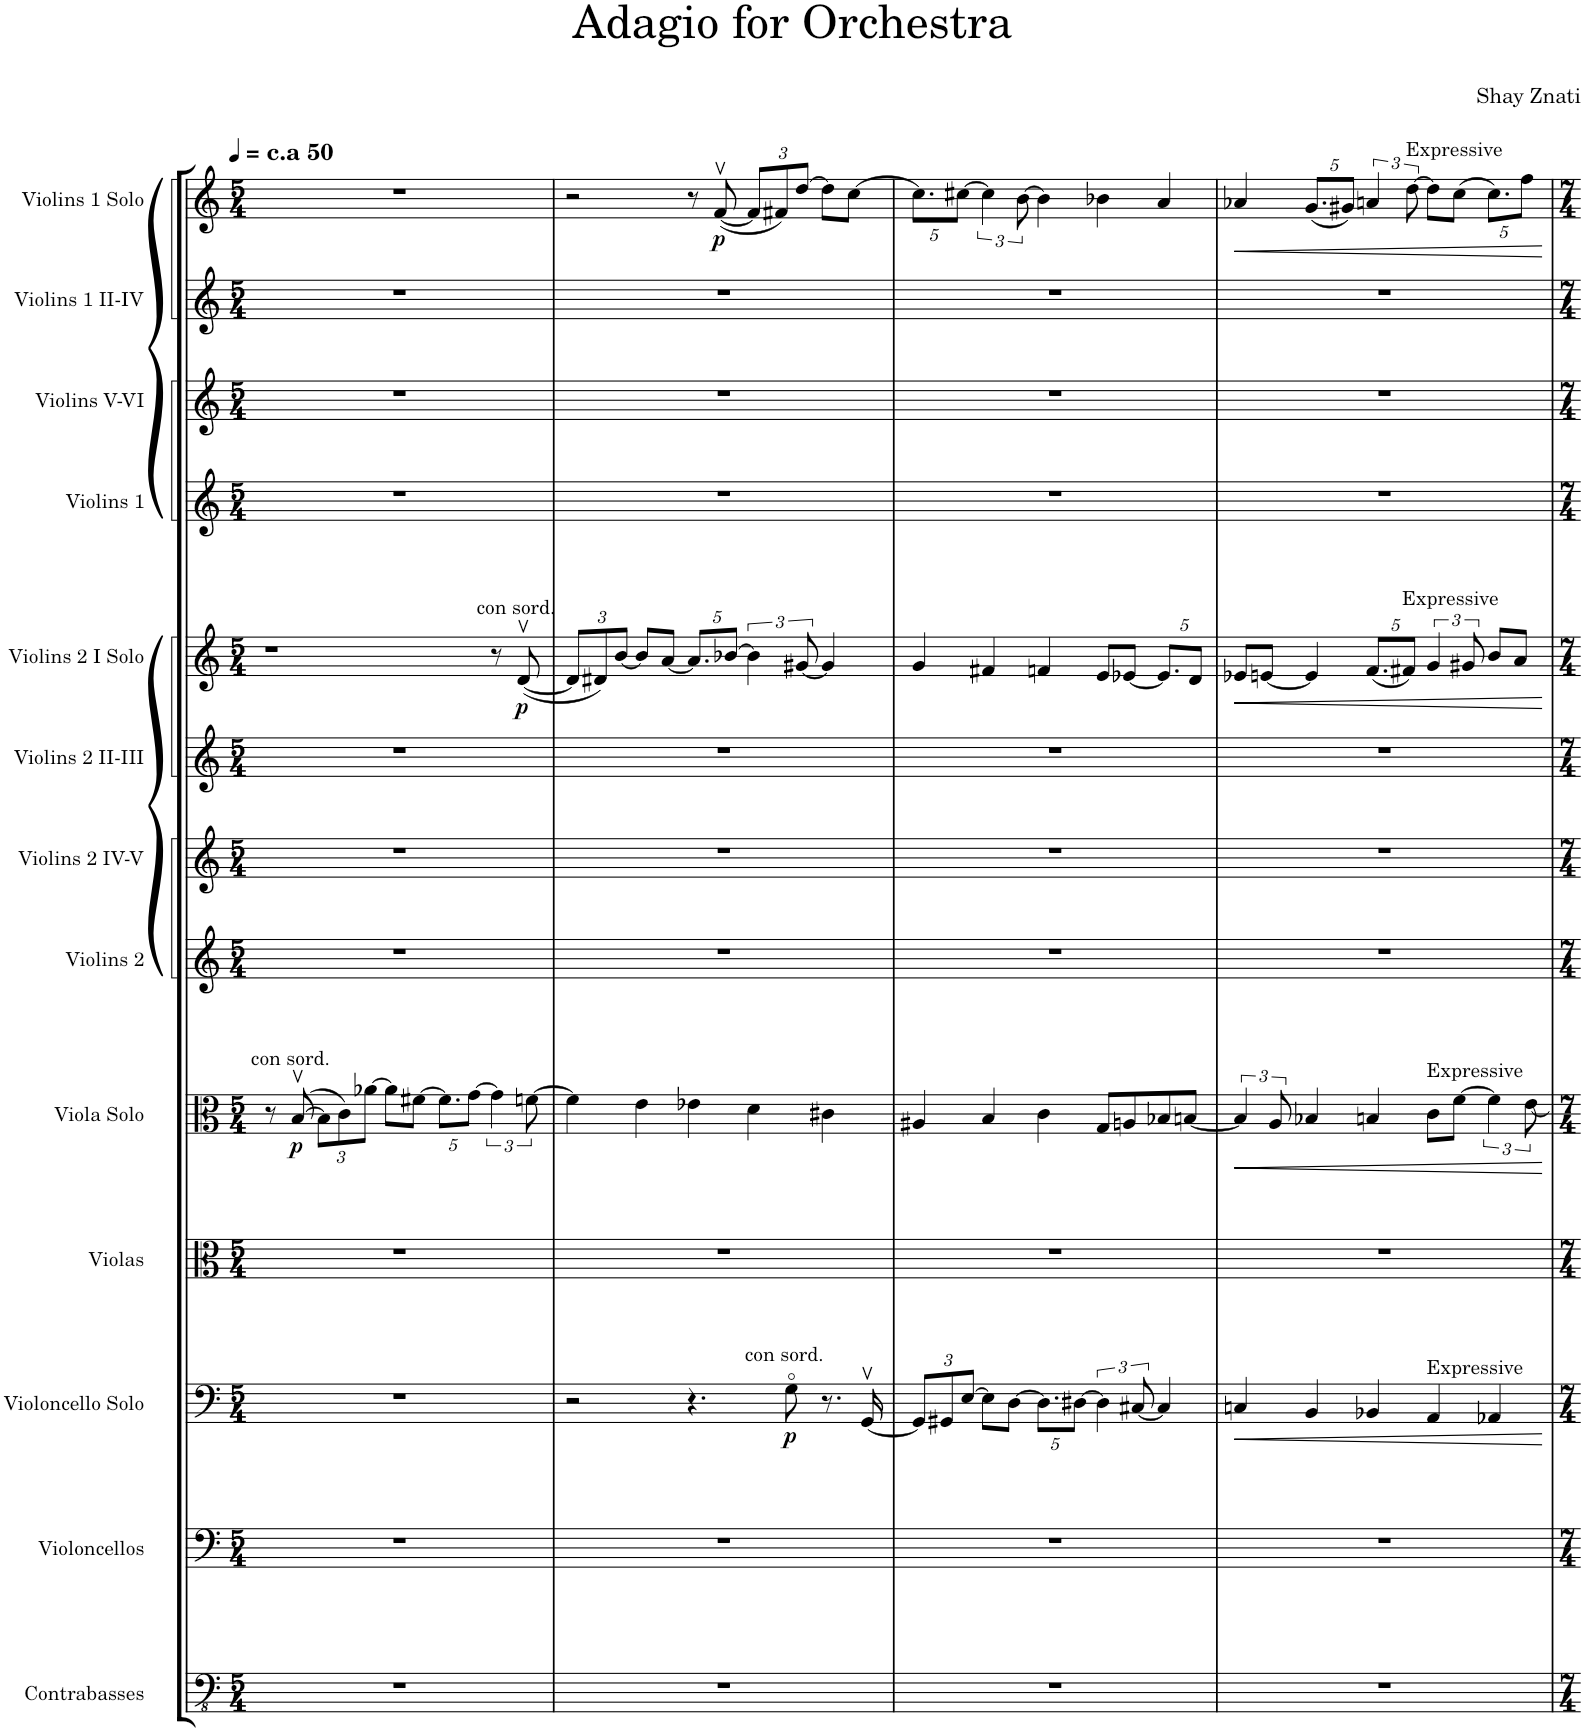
**kern	**kern	**kern	**dynam	**kern	**kern	**dynam	**kern	**kern	**kern	**kern	**dynam	**kern	**kern	**kern	**kern	**dynam
*part13	*part12	*part11	*part11	*part10	*part9	*part9	*part8	*part7	*part6	*part5	*part5	*part4	*part3	*part2	*part1	*part1
*staff13	*staff12	*staff11	*staff11	*staff10	*staff9	*staff9	*staff8	*staff7	*staff6	*staff5	*staff5	*staff4	*staff3	*staff2	*staff1	*staff1
*I"Contrabasses	*I"Violoncellos	*I"Violoncello Solo	*	*I"Violas	*I"Viola Solo	*	*I"Violins 2	*I"Violins 2 IV-V	*I"Violins 2 II-III	*I"Violins 2 I Solo	*	*I"Violins 1	*I"Violins V-VI	*I"Violins 1 II-IV	*I"Violins 1 Solo	*
*I'Cbs.	*I'Vcs.	*I'Vc. Solo	*	*I'Vlas.	*I'Vla.  Solo	*	*I'Vlns. 2	*I'Vlns. 2 IV-V	*I'Vlns. 2 II-III	*I'Vlns. 2 I Solo	*	*I'Vlns. 1	*I'Vlns.1 V-VI	*I'Vlns.1 II-IV	*I'Vlns.1 Solo	*
*clefFv4	*clefF4	*clefF4	*	*clefC3	*clefC3	*	*clefG2	*clefG2	*clefG2	*clefG2	*	*clefG2	*clefG2	*clefG2	*clefG2	*
*k[]	*k[]	*k[]	*	*k[]	*k[]	*	*k[]	*k[]	*k[]	*k[]	*	*k[]	*k[]	*k[]	*k[]	*
*M5/4	*M5/4	*M5/4	*	*M5/4	*M5/4	*	*M5/4	*M5/4	*M5/4	*M5/4	*	*M5/4	*M5/4	*M5/4	*M5/4	*
=1	=1	=1	=1	=1	=1	=1	=1	=1	=1	=1	=1	=1	=1	=1	=1	=1
!	!	!	!	!	!	!	!	!	!	!	!	!	!	!	!LO:TX:a:B:t=c.a 50	!
4%5r	4%5r	4%5r	.	4%5r	8r	.	4%5r	4%5r	4%5r	1r	.	4%5r	4%5r	4%5r	4%5r	.
!	!	!	!	!	!LO:TX:a:t=con sord.	!	!	!	!	!	!	!	!	!	!	!
!	!	!	!	!	!	!LO:DY:b	!	!	!	!	!	!	!	!	!	!
.	.	.	.	.	([8Bv/	p	.	.	.	.	.	.	.	.	.	.
*	*	*	*	*	*Xbrackettup	*	*	*	*	*	*	*	*	*	*	*
.	.	.	.	.	12B\L]	.	.	.	.	.	.	.	.	.	.	.
.	.	.	.	.	12c\)	.	.	.	.	.	.	.	.	.	.	.
.	.	.	.	.	[12a-X\J	.	.	.	.	.	.	.	.	.	.	.
.	.	.	.	.	8a-\L]	.	.	.	.	.	.	.	.	.	.	.
.	.	.	.	.	[8f#X\J	.	.	.	.	.	.	.	.	.	.	.
.	.	.	.	.	10.f#\L]	.	.	.	.	.	.	.	.	.	.	.
.	.	.	.	.	[10g\J	.	.	.	.	.	.	.	.	.	.	.
*	*	*	*	*	*brackettup	*	*	*	*	*	*	*	*	*	*	*
.	.	.	.	.	6g\]	.	.	.	.	8r	.	.	.	.	.	.
!	!	!	!	!	!	!	!	!	!	!LO:TX:a:t=con sord.	!	!	!	!	!	!
!	!	!	!	!	!	!	!	!	!	!	!LO:DY:b	!	!	!	!	!
.	.	.	.	.	.	.	.	.	.	([8dv/	p	.	.	.	.	.
.	.	.	.	.	[12fn\	.	.	.	.	.	.	.	.	.	.	.
=2	=2	=2	=2	=2	=2	=2	=2	=2	=2	=2	=2	=2	=2	=2	=2	=2
*	*	*	*	*	*	*	*	*	*	*Xbrackettup	*	*	*	*	*	*
4%5r	4%5r	2r	.	4%5r	4f\]	.	4%5r	4%5r	4%5r	12d/L]	.	4%5r	4%5r	4%5r	2r	.
.	.	.	.	.	.	.	.	.	.	12d#X/)	.	.	.	.	.	.
.	.	.	.	.	.	.	.	.	.	[12b/J	.	.	.	.	.	.
.	.	.	.	.	4e\	.	.	.	.	8b/L]	.	.	.	.	.	.
.	.	.	.	.	.	.	.	.	.	[8a/J	.	.	.	.	.	.
.	.	4.r	.	.	4e-X\	.	.	.	.	10.a/L]	.	.	.	.	8r	.
!	!	!	!	!	!	!	!	!	!	!	!	!	!	!	!	!LO:DY:b
.	.	.	.	.	.	.	.	.	.	.	.	.	.	.	([8fv/	p
.	.	.	.	.	.	.	.	.	.	[10b-X/J	.	.	.	.	.	.
*	*	*	*	*	*	*	*	*	*	*brackettup	*	*	*	*	*Xbrackettup	*
.	.	.	.	.	4d\	.	.	.	.	6b-\]	.	.	.	.	12f/L]	.
.	.	.	.	.	.	.	.	.	.	.	.	.	.	.	12f#X/)	.
!	!	!LO:TX:a:t=con sord.	!	!	!	!	!	!	!	!	!	!	!	!	!	!
!	!	!	!LO:DY:b	!	!	!	!	!	!	!	!	!	!	!	!	!
.	.	8G\	p	.	.	.	.	.	.	.	.	.	.	.	.	.
.	.	.	.	.	.	.	.	.	.	[12g#X/	.	.	.	.	[12dd/J	.
.	.	8.r	.	.	4c#X\	.	.	.	.	4g#/]	.	.	.	.	8dd\L]	.
.	.	.	.	.	.	.	.	.	.	.	.	.	.	.	[8cc\J	.
.	.	[16GGv/	.	.	.	.	.	.	.	.	.	.	.	.	.	.
=3	=3	=3	=3	=3	=3	=3	=3	=3	=3	=3	=3	=3	=3	=3	=3	=3
*	*	*Xbrackettup	*	*	*	*	*	*	*	*	*	*	*	*	*	*
4%5r	4%5r	12GG/L]	.	4%5r	4A#X/	.	4%5r	4%5r	4%5r	4g/	.	4%5r	4%5r	4%5r	10.cc\L]	.
.	.	12GG#X/	.	.	.	.	.	.	.	.	.	.	.	.	.	.
.	.	.	.	.	.	.	.	.	.	.	.	.	.	.	[10cc#X\J	.
.	.	[12E/J	.	.	.	.	.	.	.	.	.	.	.	.	.	.
*	*	*	*	*	*	*	*	*	*	*	*	*	*	*	*brackettup	*
.	.	8E\L]	.	.	4B/	.	.	.	.	4f#X/	.	.	.	.	6cc#\]	.
.	.	[8D\J	.	.	.	.	.	.	.	.	.	.	.	.	.	.
.	.	.	.	.	.	.	.	.	.	.	.	.	.	.	[12b\	.
.	.	10.D\L]	.	.	4c\	.	.	.	.	4fn/	.	.	.	.	4b\]	.
.	.	[10D#X\J	.	.	.	.	.	.	.	.	.	.	.	.	.	.
*	*	*brackettup	*	*	*	*	*	*	*	*	*	*	*	*	*	*
.	.	6D#\]	.	.	8G/L	.	.	.	.	8e/L	.	.	.	.	4b-X\	.
.	.	.	.	.	8An/	.	.	.	.	[8e-X/J	.	.	.	.	.	.
.	.	[12C#X/	.	.	.	.	.	.	.	.	.	.	.	.	.	.
*	*	*	*	*	*	*	*	*	*	*Xbrackettup	*	*	*	*	*	*
.	.	4C#/]	.	.	8B-X/	.	.	.	.	10.e-/L]	.	.	.	.	4a/	.
.	.	.	.	.	[8Bn/J	.	.	.	.	.	.	.	.	.	.	.
.	.	.	.	.	.	.	.	.	.	10d/J	.	.	.	.	.	.
=4	=4	=4	=4	=4	=4	=4	=4	=4	=4	=4	=4	=4	=4	=4	=4	=4
!	!	!	!LO:HP:b	!	!	!LO:HP:b	!	!	!	!	!LO:HP:b	!	!	!	!	!LO:HP:b
4%5r	4%5r	4Cn/	<	4%5r	6B/]	<	4%5r	4%5r	4%5r	8e-X/L	<	4%5r	4%5r	4%5r	4a-X/	<
.	.	.	.	.	.	.	.	.	.	[8en/J	.	.	.	.	.	.
.	.	.	.	.	12A/	.	.	.	.	.	.	.	.	.	.	.
*	*	*	*	*	*	*	*	*	*	*	*	*	*	*	*Xbrackettup	*
.	.	4BB/	.	.	4B-X/	.	.	.	.	4e/]	.	.	.	.	(10.g/L	.
.	.	.	.	.	.	.	.	.	.	.	.	.	.	.	10g#X/J)	.
*	*	*	*	*	*	*	*	*	*	*	*	*	*	*	*brackettup	*
.	.	4BB-X/	.	.	4Bn/	.	.	.	.	(10.f/L	.	.	.	.	6an/	.
!	!	!	!	!	!	!	!	!	!	!LO:TX:a:t=Expressive	!	!	!	!	!	!
.	.	.	.	.	.	.	.	.	.	10f#X/J)	.	.	.	.	.	.
!	!	!	!	!	!	!	!	!	!	!	!	!	!	!	!LO:TX:a:t=Expressive	!
.	.	.	.	.	.	.	.	.	.	.	.	.	.	.	[12dd\	.
*	*	*	*	*	*	*	*	*	*	*brackettup	*	*	*	*	*	*
!	!	!	!	!	!LO:TX:a:t=Expressive	!	!	!	!	!	!	!	!	!	!	!
!	!	!LO:TX:a:t=Expressive	!	!	!	!	!	!	!	!	!	!	!	!	!	!
.	.	4AA/	.	.	8c\L	.	.	.	.	6g/	.	.	.	.	8dd\L]	.
.	.	.	.	.	[8f\J	.	.	.	.	.	.	.	.	.	(8cc\J	.
.	.	.	.	.	.	.	.	.	.	12g#X/	.	.	.	.	.	.
*	*	*	*	*	*	*	*	*	*	*	*	*	*	*	*Xbrackettup	*
.	.	4AA-X/	.	.	6f\]	.	.	.	.	8b/L	.	.	.	.	10.cc\L)	.
.	.	.	.	.	.	.	.	.	.	8a/J	.	.	.	.	.	.
.	.	.	.	.	.	.	.	.	.	.	.	.	.	.	10ff\J	.
.	.	.	.	.	[<12e\	.	.	.	.	.	.	.	.	.	.	.
.	.	.	[	.	.	[	.	.	.	.	[	.	.	.	.	[
=	=	=	=	=	=	=	=	=	=	=	=	=	=	=	=	=
*-	*-	*-	*-	*-	*-	*-	*-	*-	*-	*-	*-	*-	*-	*-	*-	*-
